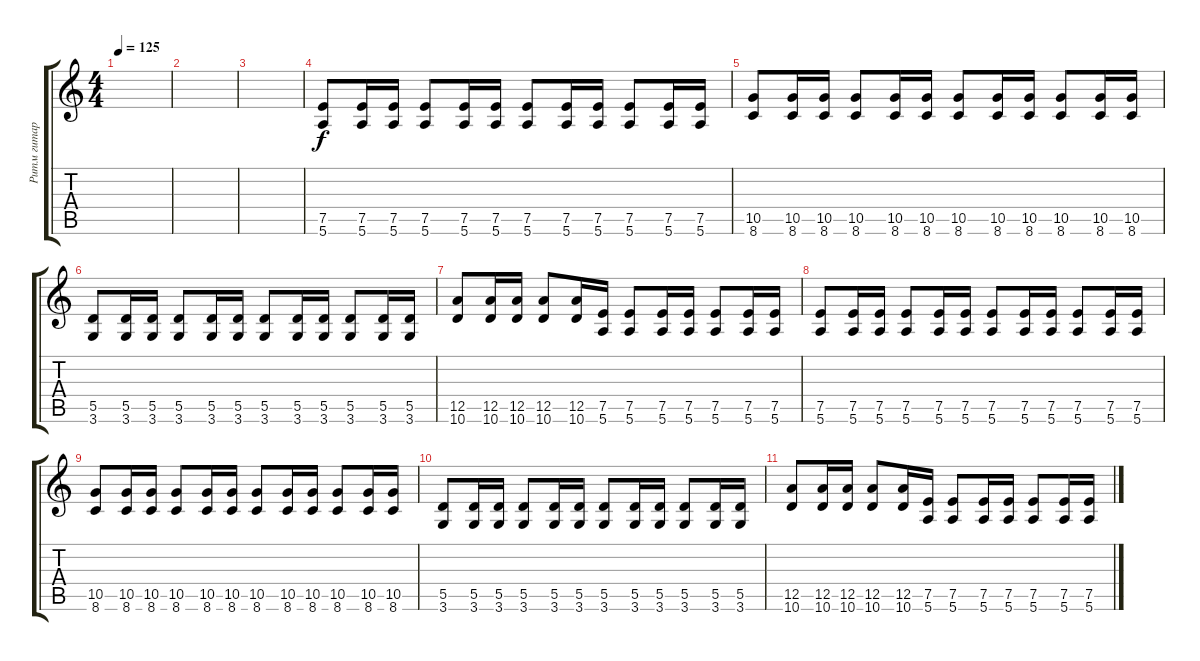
\track ("Ритм гитара (примочка)" "Ритм гитар") {instrument overdrivenguitar}
\staff {score tabs}
\tuning (E4 B3 G3 D3 A2 E2) {hide}
\ts (4 4)
\tempo 125
\clef g2
\ks c
|
|
|
(7.5 5.6).8 (7.5 5.6).16 (7.5 5.6).16 (7.5 5.6).8 (7.5 5.6).16 (7.5 5.6).16 (7.5 5.6).8 (7.5 5.6).16 (7.5 5.6).16 (7.5 5.6).8 (7.5 5.6).16 (7.5 5.6).16 |
(10.5 8.6).8 (10.5 8.6).16 (10.5 8.6).16 (10.5 8.6).8 (10.5 8.6).16 (10.5 8.6).16 (10.5 8.6).8 (10.5 8.6).16 (10.5 8.6).16 (10.5 8.6).8 (10.5 8.6).16 (10.5 8.6).16 |
(5.5 3.6).8 (5.5 3.6).16 (5.5 3.6).16 (5.5 3.6).8 (5.5 3.6).16 (5.5 3.6).16 (5.5 3.6).8 (5.5 3.6).16 (5.5 3.6).16 (5.5 3.6).8 (5.5 3.6).16 (5.5 3.6).16 |
(12.5 10.6).8 (12.5 10.6).16 (12.5 10.6).16 (12.5 10.6).8 (12.5 10.6).16 (7.5 5.6).16 (7.5 5.6).8 (7.5 5.6).16 (7.5 5.6).16 (7.5 5.6).8 (7.5 5.6).16 (7.5 5.6).16 |
(7.5 5.6).8 (7.5 5.6).16 (7.5 5.6).16 (7.5 5.6).8 (7.5 5.6).16 (7.5 5.6).16 (7.5 5.6).8 (7.5 5.6).16 (7.5 5.6).16 (7.5 5.6).8 (7.5 5.6).16 (7.5 5.6).16 |
(10.5 8.6).8 (10.5 8.6).16 (10.5 8.6).16 (10.5 8.6).8 (10.5 8.6).16 (10.5 8.6).16 (10.5 8.6).8 (10.5 8.6).16 (10.5 8.6).16 (10.5 8.6).8 (10.5 8.6).16 (10.5 8.6).16 |
(5.5 3.6).8 (5.5 3.6).16 (5.5 3.6).16 (5.5 3.6).8 (5.5 3.6).16 (5.5 3.6).16 (5.5 3.6).8 (5.5 3.6).16 (5.5 3.6).16 (5.5 3.6).8 (5.5 3.6).16 (5.5 3.6).16 |
(12.5 10.6).8 (12.5 10.6).16 (12.5 10.6).16 (12.5 10.6).8 (12.5 10.6).16 (7.5 5.6).16 (7.5 5.6).8 (7.5 5.6).16 (7.5 5.6).16 (7.5 5.6).8 (7.5 5.6).16 (7.5 5.6).16
